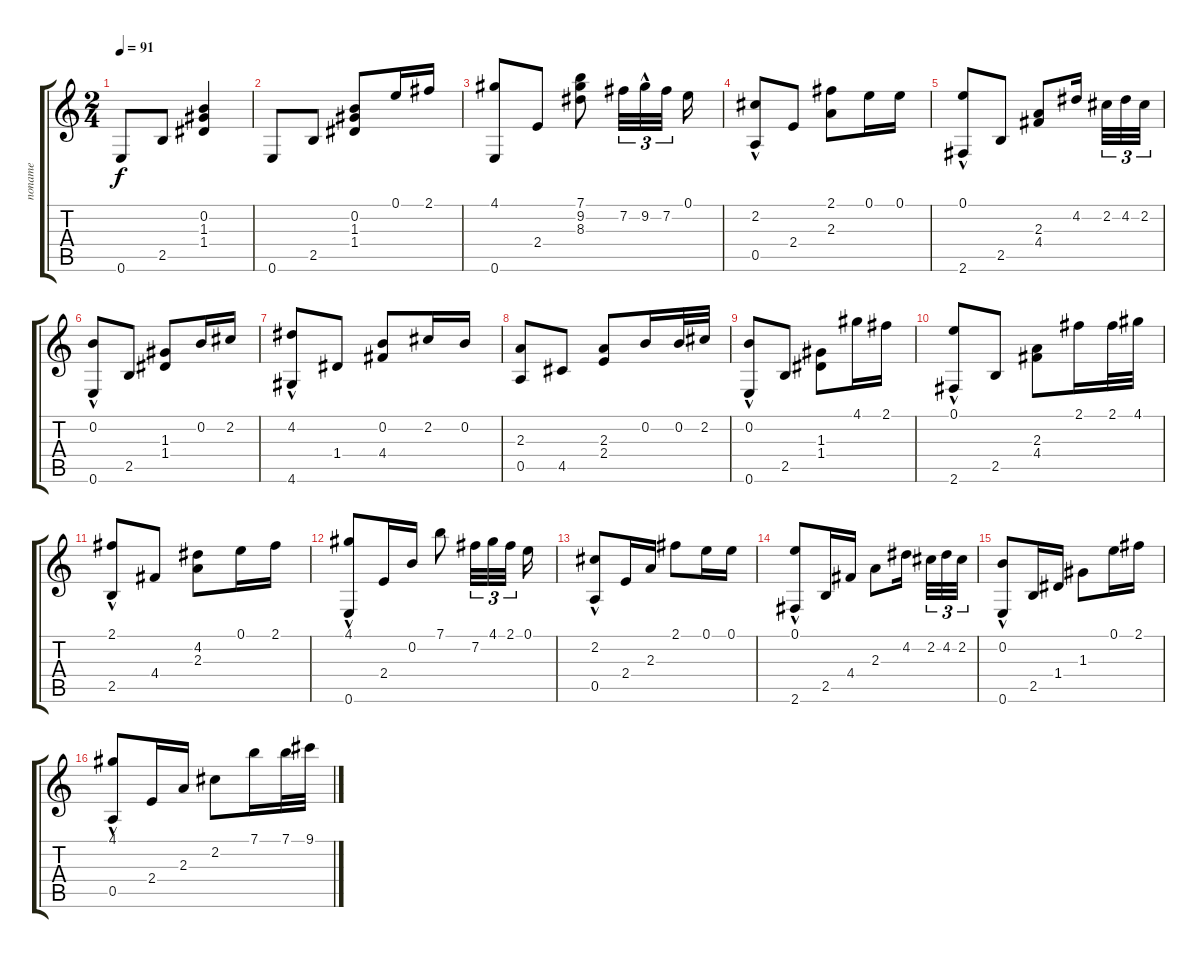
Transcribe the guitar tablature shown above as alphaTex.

\track ("noname" "noname") {instrument acousticguitarnylon}
\staff {score tabs}
\tuning (E4 B3 G3 D3 A2 E2) {hide}
\ts (2 4)
\tempo 91
\clef g2
\ks c
0.6.8{dy f instrument acousticguitarnylon} 2.5.8 (0.2 1.3 1.4).4 |
0.6.8 2.5.8 (0.2 1.3 1.4).8 0.1.16 2.1.16 |
(4.1 0.6).8 2.4.8 (7.1 9.2 8.3).8 7.2.32{tu (3 2)} 9.2{hac}.32{tu (3 2)} 7.2.32{tu (3 2)} 0.1.16 |
(2.2{hac} 0.5).8 2.4.8 (2.1 2.3).8 0.1.16 0.1.16 |
(0.1{hac} 2.6).8 2.5.8 (2.3 4.4).8 4.2.16 2.2.32{tu (3 2)} 4.2.32{tu (3 2)} 2.2.32{tu (3 2)} |
(0.2{hac} 0.6).8 2.5.8 (1.3 1.4).8 0.2.16 2.2.16 |
(4.2{hac} 4.6).8 1.4.8 (0.2 4.4).8 2.2.16 0.2.16 |
(2.3 0.5).8 4.5.8 (2.3 2.4).8 0.2.16 0.2.32 2.2.32 |
(0.2{hac} 0.6).8 2.5.8 (1.3 1.4).8 4.1.16 2.1.16 |
(0.1{hac} 2.6).8 2.5.8 (2.3 4.4).8 2.1.16 2.1.32 4.1.32 |
(2.1{hac} 2.5).8 4.4.8 (4.2 2.3).8 0.1.16 2.1.16 |
(4.1{hac} 0.6).8 2.4.16 0.2.16 7.1.8 7.2.32{tu (3 2)} 4.1.32{tu (3 2)} 2.1.32{tu (3 2)} 0.1.16 |
(2.2{hac} 0.5).8 2.4.16 2.3.16 2.1.8 0.1.16 0.1.16 |
(0.1{hac} 2.6).8 2.5.16 4.4.16 2.3.8 4.2.16 2.2.32{tu (3 2)} 4.2.32{tu (3 2)} 2.2.32{tu (3 2)} |
(0.2{hac} 0.6).8 2.5.16 1.4.16 1.3.8 0.1.16 2.1.16 |
(4.1{hac} 0.5).8 2.4.16 2.3.16 2.2.8 7.1.16 7.1.32 9.1.32
